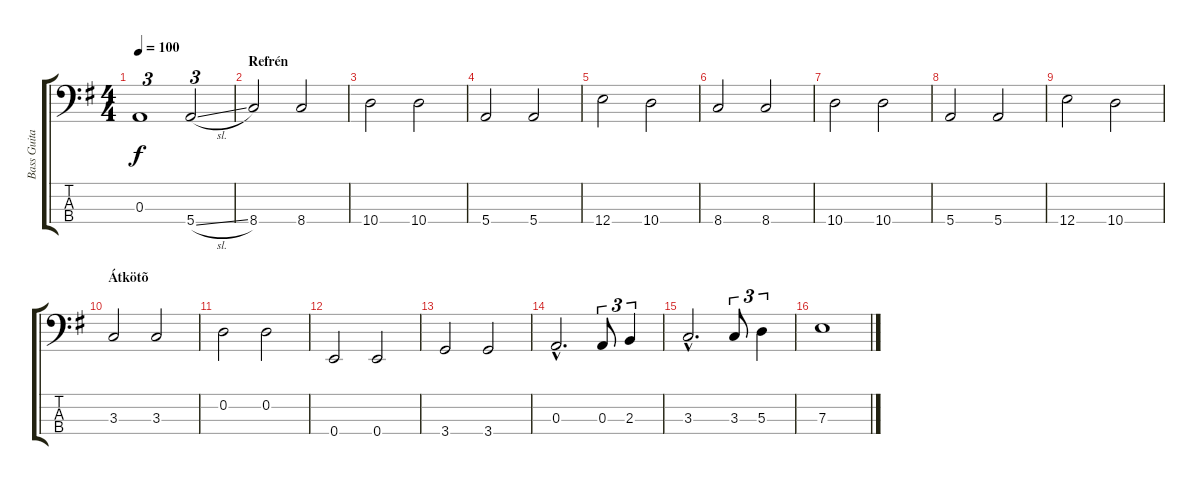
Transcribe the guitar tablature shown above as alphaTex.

\track ("Bass Guitar" "Bass Guita") {instrument electricbassfinger}
\staff {score tabs}
\tuning (G2 D2 A1 E1) {hide}
\ts (4 4)
\tempo 100
\clef f4
\ks g
0.3.1{tu (3 2) dy f} 5.4{sl}.2{tu (3 2)} |
\section ("" "Refrén")
8.4.2 8.4.2 |
10.4.2 10.4.2 |
5.4.2 5.4.2 |
12.4.2 10.4.2 |
8.4.2 8.4.2 |
10.4.2 10.4.2 |
5.4.2 5.4.2 |
12.4.2 10.4.2 |
\section ("" "Átkötõ")
3.3.2 3.3.2 |
0.2.2 0.2.2 |
0.4.2 0.4.2 |
3.4.2 3.4.2 |
0.3{hac}.2{d} 0.3.8{tu (3 2)} 2.3.4{tu (3 2)} |
3.3{hac}.2{d} 3.3.8{tu (3 2)} 5.3.4{tu (3 2)} |
7.3.1
